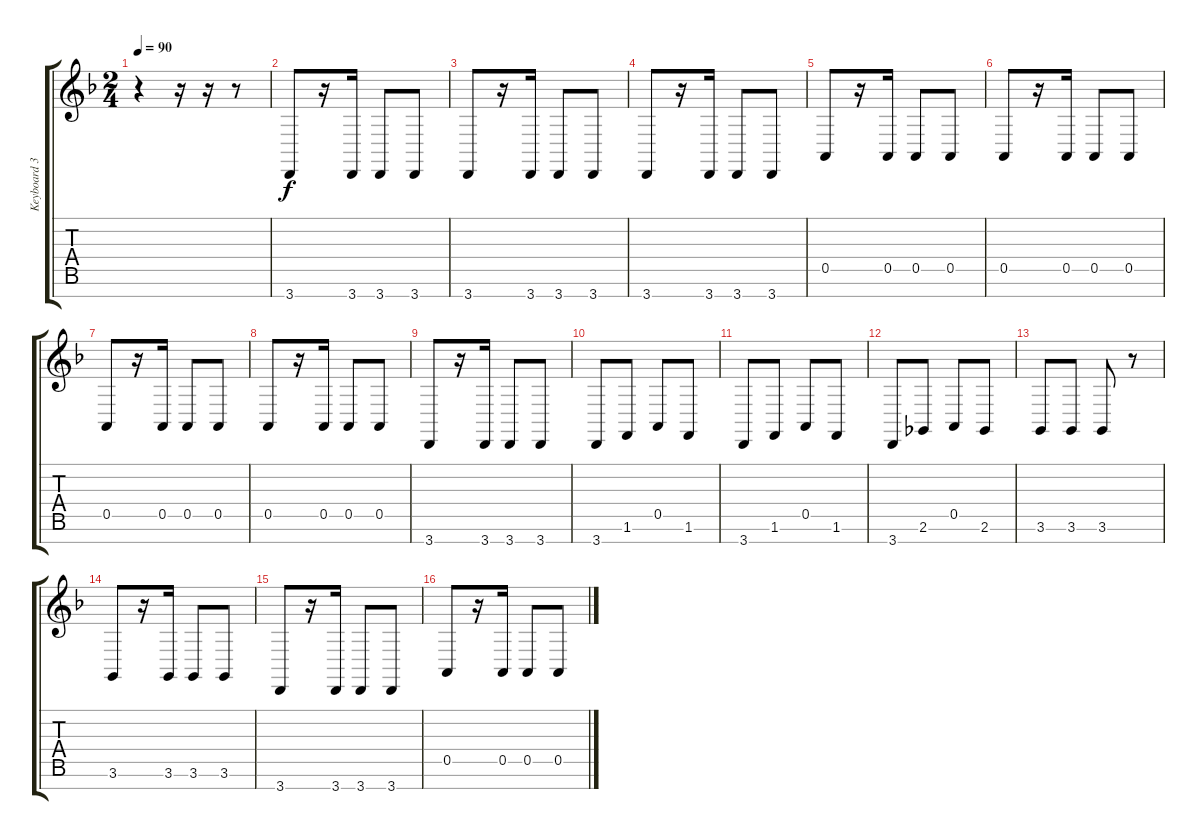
\track ("Keyboard 3" "Keyboard 3") {instrument acousticgrandpiano}
\staff {score tabs}
\tuning (E4 B3 G3 D3 A2 E2 B1) {hide}
\ts (2 4)
\tempo 90
\clef g2
\ks f
r.4{dy f instrument acousticgrandpiano} r.16 r.16 r.8 |
3.7.8 r.16 3.7.16 3.7.8 3.7.8 |
3.7.8 r.16 3.7.16 3.7.8 3.7.8 |
3.7.8 r.16 3.7.16 3.7.8 3.7.8 |
0.5.8 r.16 0.5.16 0.5.8 0.5.8 |
0.5.8 r.16 0.5.16 0.5.8 0.5.8 |
0.5.8 r.16 0.5.16 0.5.8 0.5.8 |
0.5.8 r.16 0.5.16 0.5.8 0.5.8 |
3.7.8 r.16 3.7.16 3.7.8 3.7.8 |
3.7.8 1.6.8 0.5.8 1.6.8 |
3.7.8 1.6.8 0.5.8 1.6.8 |
3.7.8 2.6.8 0.5.8 2.6.8 |
3.6.8 3.6.8 3.6.8 r.8 |
3.6.8 r.16 3.6.16 3.6.8 3.6.8 |
3.7.8 r.16 3.7.16 3.7.8 3.7.8 |
0.5.8 r.16 0.5.16 0.5.8 0.5.8
